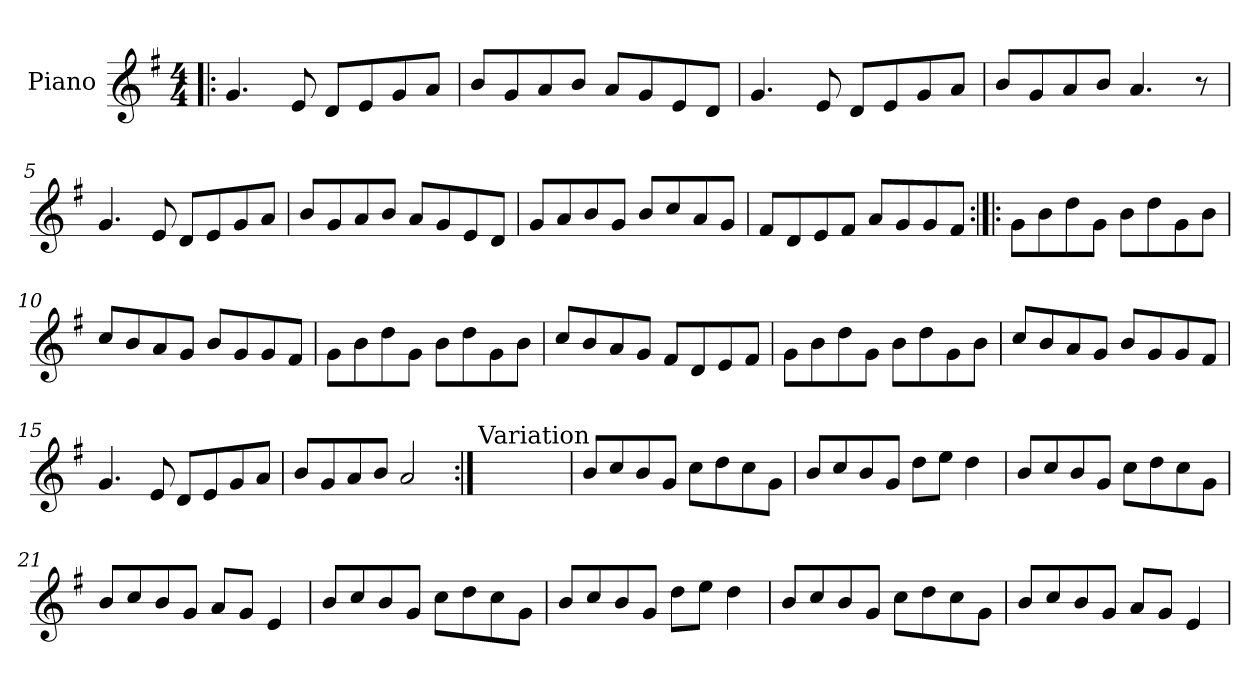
**kern
*part1
*staff1
*I"Piano
*I'Pno
*clefG2
*k[f#]
*G:
*M4/4
=1!|:
4.g/
8e/
8d/L
8e/
8g/
8a/J
=2
8b/L
8g/
8a/
8b/J
8a/L
8g/
8e/
8d/J
=3
4.g/
8e/
8d/L
8e/
8g/
8a/J
=4
8b/L
8g/
8a/
8b/J
4.a/
8r
!!LO:LB:g=z
=5
4.g/
8e/
8d/L
8e/
8g/
8a/J
=6
8b/L
8g/
8a/
8b/J
8a/L
8g/
8e/
8d/J
=7
8g/L
8a/
8b/
8g/J
8b/L
8cc/
8a/
8g/J
=8
8f#/L
8d/
8e/
8f#/J
8a/L
8g/
8g/
8f#/J
!!LO:LB:g=z
=9:|!|:
8g\L
8b\
8dd\
8g\J
8b\L
8dd\
8g\
8b\J
=10
8cc/L
8b/
8a/
8g/J
8b/L
8g/
8g/
8f#/J
=11
8g\L
8b\
8dd\
8g\J
8b\L
8dd\
8g\
8b\J
=12
8cc/L
8b/
8a/
8g/J
8f#/L
8d/
8e/
8f#/J
!!LO:LB:g=z
=13
8g\L
8b\
8dd\
8g\J
8b\L
8dd\
8g\
8b\J
=14
8cc/L
8b/
8a/
8g/J
8b/L
8g/
8g/
8f#/J
=15
4.g/
8e/
8d/L
8e/
8g/
8a/J
=16
8b/L
8g/
8a/
8b/J
2a/
=17:|!
!LO:TX:a:t=Variation
1ryy
!!LO:LB:g=z
=18
8b/L
8cc/
8b/
8g/J
8cc\L
8dd\
8cc\
8g\J
=19
8b/L
8cc/
8b/
8g/J
8dd\L
8ee\J
4dd\
=20
8b/L
8cc/
8b/
8g/J
8cc\L
8dd\
8cc\
8g\J
=21
8b/L
8cc/
8b/
8g/J
8a/L
8g/J
4e/
=22
8b/L
8cc/
8b/
8g/J
8cc\L
8dd\
8cc\
8g\J
!!LO:LB:g=z
=23
8b/L
8cc/
8b/
8g/J
8dd\L
8ee\J
4dd\
=24
8b/L
8cc/
8b/
8g/J
8cc\L
8dd\
8cc\
8g\J
=25
8b/L
8cc/
8b/
8g/J
8a/L
8g/J
4e/
=
*-
